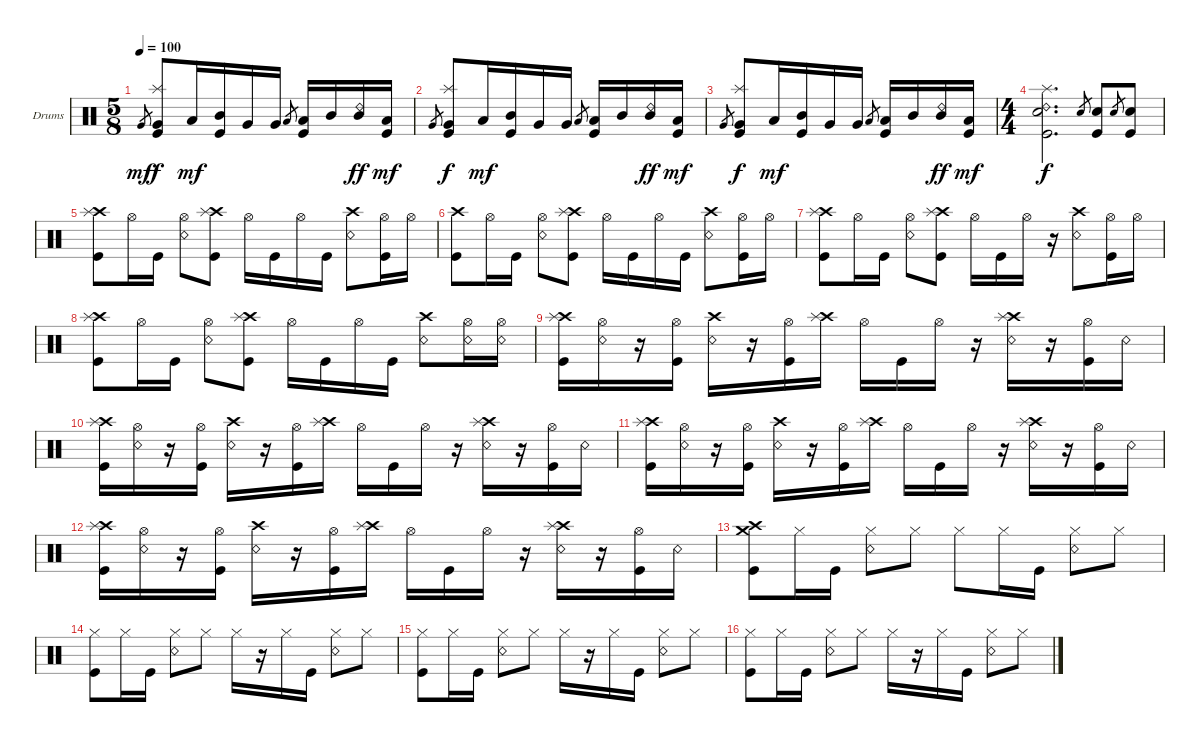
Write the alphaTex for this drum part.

\bracketExtendMode groupsimilarinstruments
\firstSystemTrackNameOrientation horizontal
\otherSystemsTrackNameOrientation horizontal
\track ("Drumkit" "Drums") {instrument percussion}
\staff {score}
\articulation defaults
\ts (5 8)
\tempo 100
\clef neutral
\ks c "Very Low Tom (hit)".8{gr dy mf}
("Splash (hit)" "Very Low Tom (hit)" "Kick (hit)").8{dy f} "Low Tom (hit)".16{dy mf} ("Mid Tom (hit)" "Kick (hit)").16 "Very Low Tom (hit)".16 "Very Low Tom (hit)".16 "Low Tom (hit)".8{gr} ("Low Tom (hit)" "Kick (hit)").16 "Mid Tom (hit)".16 ("Ride (bell) 2" "Mid Tom (hit)").16{dy ff} ("Low Tom (hit)" "Kick (hit)").16{dy mf} |
"Very Low Tom (hit)".8{gr} ("Splash (hit)" "Very Low Tom (hit)" "Kick (hit)").8{dy f} "Low Tom (hit)".16{dy mf} ("Mid Tom (hit)" "Kick (hit)").16 "Very Low Tom (hit)".16 "Very Low Tom (hit)".16 "Low Tom (hit)".8{gr} ("Low Tom (hit)" "Kick (hit)").16 "Mid Tom (hit)".16 ("Ride (bell) 2" "Mid Tom (hit)").16{dy ff} ("Low Tom (hit)" "Kick (hit)").16{dy mf} |
"Very Low Tom (hit)".8{gr} ("Splash (hit)" "Very Low Tom (hit)" "Kick (hit)").8{dy f} "Low Tom (hit)".16{dy mf} ("Mid Tom (hit)" "Kick (hit)").16 "Very Low Tom (hit)".16 "Very Low Tom (hit)".16 "Low Tom (hit)".8{gr} ("Low Tom (hit)" "Kick (hit)").16 "Mid Tom (hit)".16 ("Ride (bell) 2" "Mid Tom (hit)").16{dy ff} ("Low Tom (hit)" "Kick (hit)").16{dy mf} |
\ts (4 4)
\beaming (8 2 2 2 2)
("Splash (hit)" "Snare (hit) 2" "Ride (bell) 2" "Kick (hit)").2{d dy f} "Snare (hit) 2".8{gr} ("Snare (hit) 2" "Kick (hit)").8 "Snare (hit) 2".8{gr} ("Snare (hit) 2" "Kick (hit)").8 |
("Kick (hit)" "Crash high (hit)" "Splash (hit)").8 "Hi-Hat (open)".16 "Kick (hit)".16 ("Hi-Hat (open)" "Snare (rim shot)").8 ("Kick (hit)" "Crash high (hit)" "Splash (hit)").8 "Hi-Hat (open)".16 "Kick (hit)".16 "Hi-Hat (open)".16 "Kick (hit)".16 ("Crash high (hit)" "Snare (rim shot)").8 ("Hi-Hat (open)" "Kick (hit)").16 "Hi-Hat (open)".16 |
("Kick (hit)" "Crash high (hit)").8 "Hi-Hat (open)".16 "Kick (hit)".16 ("Hi-Hat (open)" "Snare (rim shot)").8 ("Kick (hit)" "Crash high (hit)" "Splash (hit)").8 "Hi-Hat (open)".16 "Kick (hit)".16 "Hi-Hat (open)".16 "Kick (hit)".16 ("Crash high (hit)" "Snare (rim shot)").8 ("Hi-Hat (open)" "Kick (hit)").16 "Hi-Hat (open)".16 |
("Kick (hit)" "Crash high (hit)" "Splash (hit)").8 "Hi-Hat (open)".16 "Kick (hit)".16 ("Hi-Hat (open)" "Snare (rim shot)").8 ("Kick (hit)" "Crash high (hit)" "Splash (hit)").8 "Hi-Hat (open)".16 "Kick (hit)".16 "Hi-Hat (open)".16 r.16 ("Crash high (hit)" "Snare (rim shot)").8 ("Hi-Hat (open)" "Kick (hit)").16 "Hi-Hat (open)".16 |
("Kick (hit)" "Crash high (hit)" "Splash (hit)").8 "Hi-Hat (open)".16 "Kick (hit)".16 ("Hi-Hat (open)" "Snare (rim shot)").8 ("Kick (hit)" "Crash high (hit)" "Splash (hit)").8 "Hi-Hat (open)".16 "Kick (hit)".16 "Hi-Hat (open)".16 "Kick (hit)".16 ("Crash high (hit)" "Snare (rim shot)").8 ("Hi-Hat (open)" "Snare (rim shot)").16 ("Hi-Hat (open)" "Snare (rim shot)").16 |
("Kick (hit)" "Crash high (hit)" "Splash (hit)").16 ("Snare (rim shot)" "Hi-Hat (open)").16 r.16 ("Kick (hit)" "Hi-Hat (open)").16 ("Snare (rim shot)" "Crash high (hit)").16 r.16 ("Kick (hit)" "Hi-Hat (open)").16 ("Crash high (hit)" "Splash (hit)").16 "Hi-Hat (open)".16 "Kick (hit)".16 "Hi-Hat (open)".16 r.16 ("Crash high (hit)" "Splash (hit)" "Snare (rim shot)").16 r.16 ("Hi-Hat (open)" "Kick (hit)").16 "Snare (rim shot)".16 |
("Kick (hit)" "Crash high (hit)" "Splash (hit)").16 ("Snare (rim shot)" "Hi-Hat (open)").16 r.16 ("Kick (hit)" "Hi-Hat (open)").16 ("Snare (rim shot)" "Crash high (hit)").16 r.16 ("Kick (hit)" "Hi-Hat (open)").16 ("Crash high (hit)" "Splash (hit)").16 "Hi-Hat (open)".16 "Kick (hit)".16 "Hi-Hat (open)".16 r.16 ("Crash high (hit)" "Splash (hit)" "Snare (rim shot)").16 r.16 ("Hi-Hat (open)" "Kick (hit)").16 "Snare (rim shot)".16 |
("Kick (hit)" "Crash high (hit)" "Splash (hit)").16 ("Snare (rim shot)" "Hi-Hat (open)").16 r.16 ("Kick (hit)" "Hi-Hat (open)").16 ("Snare (rim shot)" "Crash high (hit)").16 r.16 ("Kick (hit)" "Hi-Hat (open)").16 ("Crash high (hit)" "Splash (hit)").16 "Hi-Hat (open)".16 "Kick (hit)".16 "Hi-Hat (open)".16 r.16 ("Crash high (hit)" "Splash (hit)" "Snare (rim shot)").16 r.16 ("Hi-Hat (open)" "Kick (hit)").16 "Snare (rim shot)".16 |
("Kick (hit)" "Crash high (hit)" "Splash (hit)").16 ("Snare (rim shot)" "Hi-Hat (open)").16 r.16 ("Kick (hit)" "Hi-Hat (open)").16 ("Snare (rim shot)" "Crash high (hit)").16 r.16 ("Kick (hit)" "Hi-Hat (open)").16 ("Crash high (hit)" "Splash (hit)").16 "Hi-Hat (open)".16 "Kick (hit)".16 "Hi-Hat (open)".16 r.16 ("Crash high (hit)" "Splash (hit)" "Snare (rim shot)").16 r.16 ("Hi-Hat (open)" "Kick (hit)").16 "Snare (rim shot)".16 |
("Crash medium (hit)" "Crash high (hit)" "Kick (hit)").8 "Hi-Hat (closed)".16 "Kick (hit)".16 ("Hi-Hat (closed)" "Snare (rim shot)").8 "Hi-Hat (closed)".8 "Hi-Hat (closed)".8 "Hi-Hat (closed)".16 "Kick (hit)".16 ("Hi-Hat (closed)" "Snare (rim shot)").8 "Hi-Hat (closed)".8 |
("Kick (hit)" "Hi-Hat (closed)").8 "Hi-Hat (closed)".16 "Kick (hit)".16 ("Hi-Hat (closed)" "Snare (rim shot)").8 "Hi-Hat (closed)".8 "Hi-Hat (closed)".16 r.16 "Hi-Hat (closed)".16 "Kick (hit)".16 ("Hi-Hat (closed)" "Snare (rim shot)").8 "Hi-Hat (closed)".8 |
("Kick (hit)" "Hi-Hat (closed)").8 "Hi-Hat (closed)".16 "Kick (hit)".16 ("Hi-Hat (closed)" "Snare (rim shot)").8 "Hi-Hat (closed)".8 "Hi-Hat (closed)".16 r.16 "Hi-Hat (closed)".16 "Kick (hit)".16 ("Hi-Hat (closed)" "Snare (rim shot)").8 "Hi-Hat (closed)".8 |
("Kick (hit)" "Hi-Hat (closed)").8 "Hi-Hat (closed)".16 "Kick (hit)".16 ("Hi-Hat (closed)" "Snare (rim shot)").8 "Hi-Hat (closed)".8 "Hi-Hat (closed)".16 r.16 "Hi-Hat (closed)".16 "Kick (hit)".16 ("Hi-Hat (closed)" "Snare (rim shot)").8 "Hi-Hat (closed)".8
